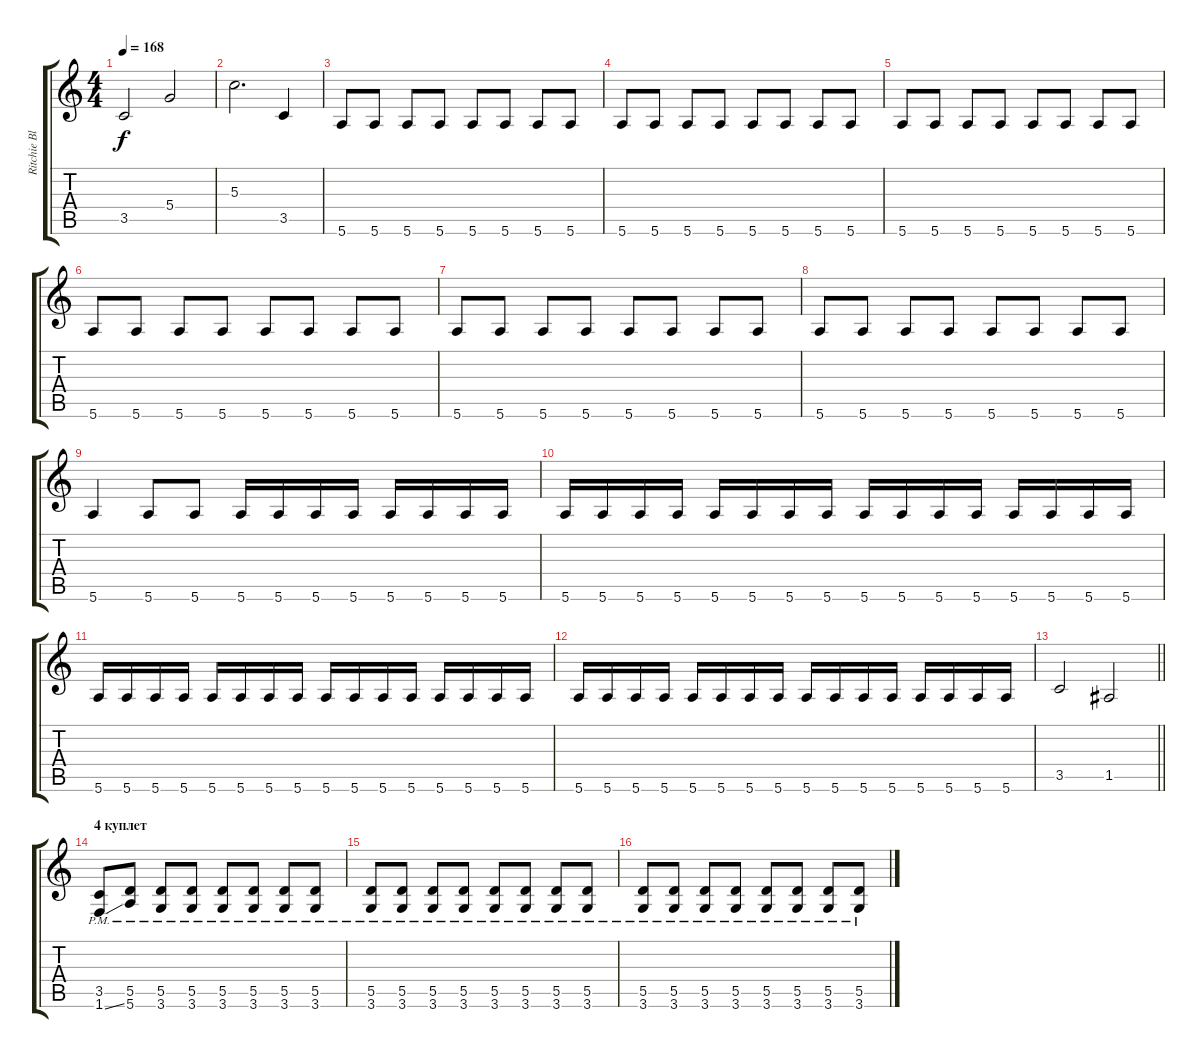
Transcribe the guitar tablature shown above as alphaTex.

\track ("Ritchie Blackmore (rythm)" "Ritchie Bl") {instrument overdrivenguitar}
\staff {score tabs}
\tuning (E4 B3 G3 D3 A2 E2) {hide}
\ts (4 4)
\tempo 168
\clef g2
\ks c
3.5.2{dy f} 5.4.2 |
5.3.2{d} 3.5.4 |
5.6.8 5.6.8 5.6.8 5.6.8 5.6.8 5.6.8 5.6.8 5.6.8 |
5.6.8 5.6.8 5.6.8 5.6.8 5.6.8 5.6.8 5.6.8 5.6.8 |
5.6.8 5.6.8 5.6.8 5.6.8 5.6.8 5.6.8 5.6.8 5.6.8 |
5.6.8 5.6.8 5.6.8 5.6.8 5.6.8 5.6.8 5.6.8 5.6.8 |
5.6.8 5.6.8 5.6.8 5.6.8 5.6.8 5.6.8 5.6.8 5.6.8 |
5.6.8 5.6.8 5.6.8 5.6.8 5.6.8 5.6.8 5.6.8 5.6.8 |
5.6.4 5.6.8 5.6.8 5.6.16 5.6.16 5.6.16 5.6.16 5.6.16 5.6.16 5.6.16 5.6.16 |
5.6.16 5.6.16 5.6.16 5.6.16 5.6.16 5.6.16 5.6.16 5.6.16 5.6.16 5.6.16 5.6.16 5.6.16 5.6.16 5.6.16 5.6.16 5.6.16 |
5.6.16 5.6.16 5.6.16 5.6.16 5.6.16 5.6.16 5.6.16 5.6.16 5.6.16 5.6.16 5.6.16 5.6.16 5.6.16 5.6.16 5.6.16 5.6.16 |
5.6.16 5.6.16 5.6.16 5.6.16 5.6.16 5.6.16 5.6.16 5.6.16 5.6.16 5.6.16 5.6.16 5.6.16 5.6.16 5.6.16 5.6.16 5.6.16 |
\barLineRight lightlight
3.5.2 1.5.2 |
\section ("" "4 куплет")
(3.5{pm} 1.6{ss pm}).8{balance 8} (5.5{pm} 5.6{pm}).8 (5.5{pm} 3.6{pm}).8 (5.5{pm} 3.6{pm}).8 (5.5{pm} 3.6{pm}).8 (5.5{pm} 3.6{pm}).8 (5.5{pm} 3.6{pm}).8 (5.5{pm} 3.6{pm}).8 |
(5.5{pm} 3.6{pm}).8 (5.5{pm} 3.6{pm}).8 (5.5{pm} 3.6{pm}).8 (5.5{pm} 3.6{pm}).8 (5.5{pm} 3.6{pm}).8 (5.5{pm} 3.6{pm}).8 (5.5{pm} 3.6{pm}).8 (5.5{pm} 3.6{pm}).8 |
(5.5{pm} 3.6{pm}).8 (5.5{pm} 3.6{pm}).8 (5.5{pm} 3.6{pm}).8 (5.5{pm} 3.6{pm}).8 (5.5{pm} 3.6{pm}).8 (5.5{pm} 3.6{pm}).8 (5.5{pm} 3.6{pm}).8 (5.5{pm} 3.6{pm}).8
